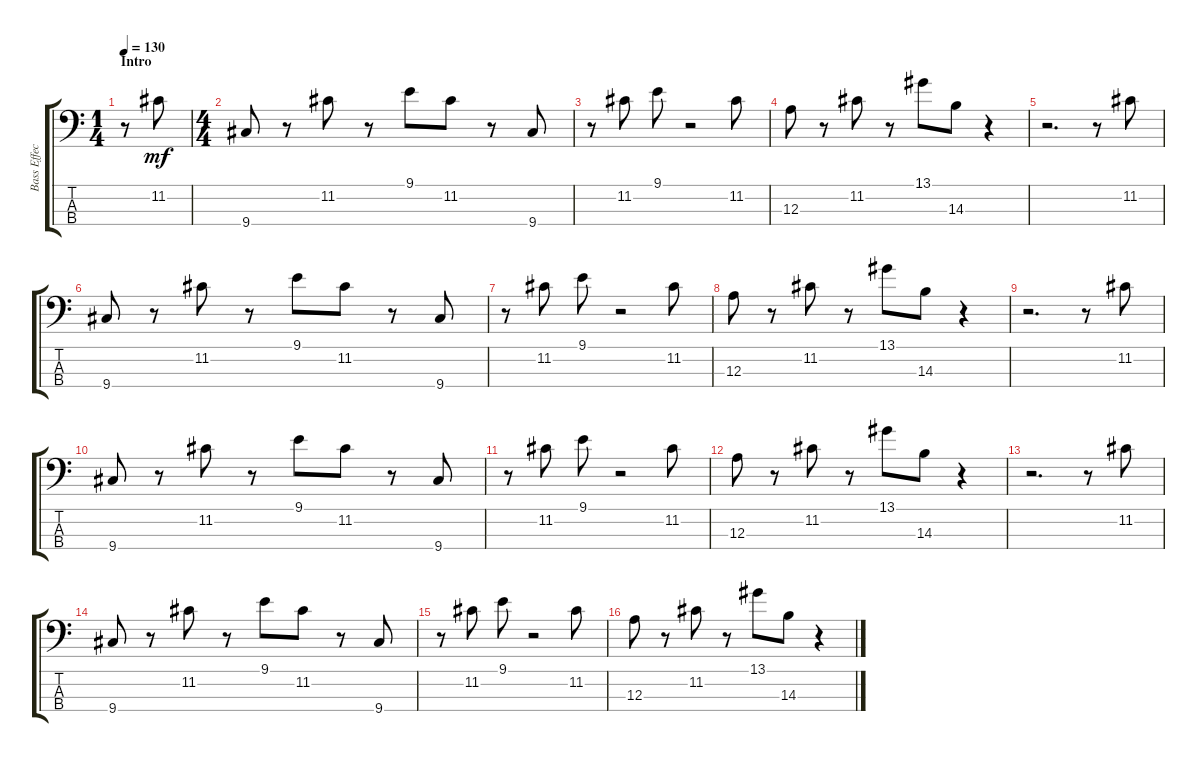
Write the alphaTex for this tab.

\track ("Bass Effect" "Bass Effec") {instrument overdrivenguitar}
\staff {score tabs}
\tuning (G2 D2 A1 E1) {hide}
\ts (1 4)
\section ("" "Intro")
\tempo 130
\clef f4
\ks c
r.8{dy mf instrument overdrivenguitar} 11.2.8 |
\ts (4 4)
9.4.8 r.8 11.2.8 r.8 9.1.8 11.2.8 r.8 9.4.8 |
r.8 11.2.8 9.1.8 r.2 11.2.8 |
12.3.8 r.8 11.2.8 r.8 13.1.8 14.3.8 r.4 |
r.2{d} r.8 11.2.8 |
9.4.8 r.8 11.2.8 r.8 9.1.8 11.2.8 r.8 9.4.8 |
r.8 11.2.8 9.1.8 r.2 11.2.8 |
12.3.8 r.8 11.2.8 r.8 13.1.8 14.3.8 r.4 |
r.2{d} r.8 11.2.8 |
9.4.8 r.8 11.2.8 r.8 9.1.8 11.2.8 r.8 9.4.8 |
r.8 11.2.8 9.1.8 r.2 11.2.8 |
12.3.8 r.8 11.2.8 r.8 13.1.8 14.3.8 r.4 |
r.2{d} r.8 11.2.8 |
9.4.8 r.8 11.2.8 r.8 9.1.8 11.2.8 r.8 9.4.8 |
r.8 11.2.8 9.1.8 r.2 11.2.8 |
12.3.8 r.8 11.2.8 r.8 13.1.8 14.3.8 r.4
